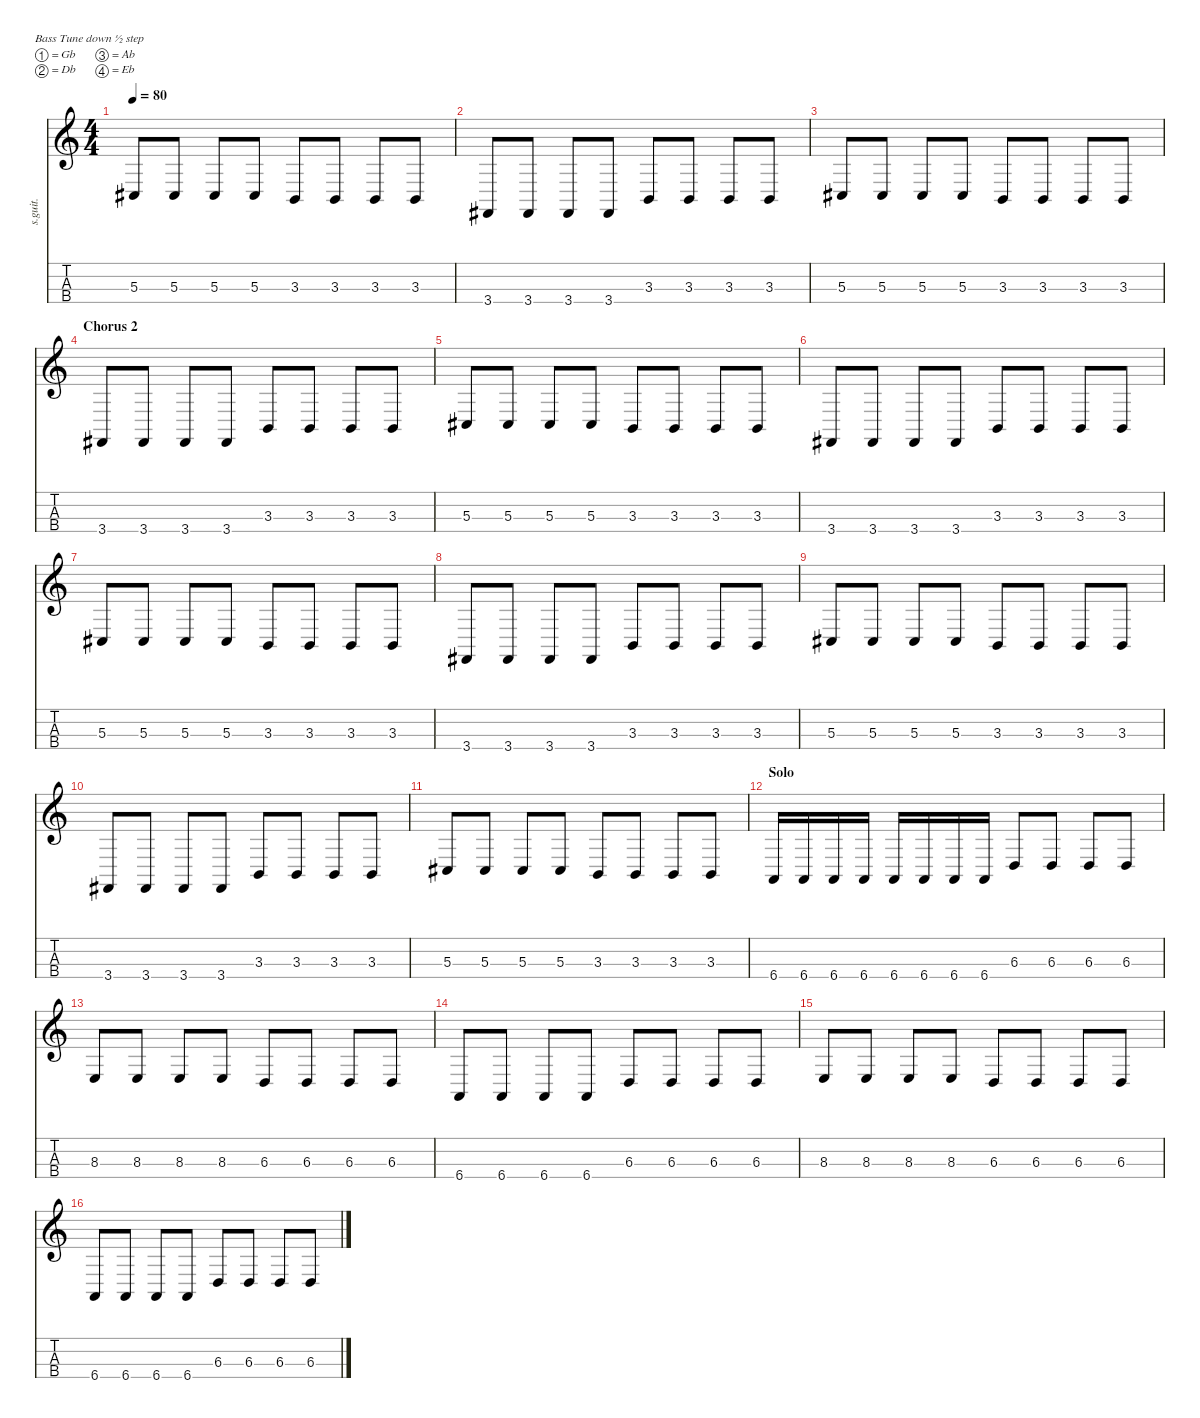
\defaultSystemsLayout 4
\hideDynamics
\bracketExtendMode nobrackets
\track ("Pick Bass (Sharp)" "s.guit.") {instrument electricbasspick}
\staff {score tabs}
\tuning (Gb2 Db2 Ab1 Eb1)
\ts (4 4)
\tempo 80
\clef g2
\ks c
5.3{acc #}.8{lyrics (0 "") lyrics (1 "") lyrics (2 "") lyrics (3 "") lyrics (4 "") dy f} 5.3{acc #}.8{lyrics (0 "") lyrics (1 "") lyrics (2 "") lyrics (3 "") lyrics (4 "")} 5.3{acc #}.8{lyrics (0 "") lyrics (1 "") lyrics (2 "") lyrics (3 "") lyrics (4 "")} 5.3{acc #}.8{lyrics (0 "") lyrics (1 "") lyrics (2 "") lyrics (3 "") lyrics (4 "")} 3.3.8{lyrics (0 "") lyrics (1 "") lyrics (2 "") lyrics (3 "") lyrics (4 "")} 3.3.8{lyrics (0 "") lyrics (1 "") lyrics (2 "") lyrics (3 "") lyrics (4 "")} 3.3.8{lyrics (0 "") lyrics (1 "") lyrics (2 "") lyrics (3 "") lyrics (4 "")} 3.3.8{lyrics (0 "") lyrics (1 "") lyrics (2 "") lyrics (3 "") lyrics (4 "")} |
3.4{acc #}.8{lyrics (0 "") lyrics (1 "") lyrics (2 "") lyrics (3 "") lyrics (4 "")} 3.4{acc #}.8{lyrics (0 "") lyrics (1 "") lyrics (2 "") lyrics (3 "") lyrics (4 "")} 3.4{acc #}.8{lyrics (0 "") lyrics (1 "") lyrics (2 "") lyrics (3 "") lyrics (4 "")} 3.4{acc #}.8{lyrics (0 "") lyrics (1 "") lyrics (2 "") lyrics (3 "") lyrics (4 "")} 3.3.8{lyrics (0 "") lyrics (1 "") lyrics (2 "") lyrics (3 "") lyrics (4 "")} 3.3.8{lyrics (0 "") lyrics (1 "") lyrics (2 "") lyrics (3 "") lyrics (4 "")} 3.3.8{lyrics (0 "") lyrics (1 "") lyrics (2 "") lyrics (3 "") lyrics (4 "")} 3.3.8{lyrics (0 "") lyrics (1 "") lyrics (2 "") lyrics (3 "") lyrics (4 "")} |
5.3{acc #}.8{lyrics (0 "") lyrics (1 "") lyrics (2 "") lyrics (3 "") lyrics (4 "")} 5.3{acc #}.8{lyrics (0 "") lyrics (1 "") lyrics (2 "") lyrics (3 "") lyrics (4 "")} 5.3{acc #}.8{lyrics (0 "") lyrics (1 "") lyrics (2 "") lyrics (3 "") lyrics (4 "")} 5.3{acc #}.8{lyrics (0 "") lyrics (1 "") lyrics (2 "") lyrics (3 "") lyrics (4 "")} 3.3.8{lyrics (0 "") lyrics (1 "") lyrics (2 "") lyrics (3 "") lyrics (4 "")} 3.3.8{lyrics (0 "") lyrics (1 "") lyrics (2 "") lyrics (3 "") lyrics (4 "")} 3.3.8{lyrics (0 "") lyrics (1 "") lyrics (2 "") lyrics (3 "") lyrics (4 "")} 3.3.8{lyrics (0 "") lyrics (1 "") lyrics (2 "") lyrics (3 "") lyrics (4 "")} |
\section ("" "Chorus 2")
3.4{acc #}.8{lyrics (0 "") lyrics (1 "") lyrics (2 "") lyrics (3 "") lyrics (4 "")} 3.4{acc #}.8{lyrics (0 "") lyrics (1 "") lyrics (2 "") lyrics (3 "") lyrics (4 "")} 3.4{acc #}.8{lyrics (0 "") lyrics (1 "") lyrics (2 "") lyrics (3 "") lyrics (4 "")} 3.4{acc #}.8{lyrics (0 "") lyrics (1 "") lyrics (2 "") lyrics (3 "") lyrics (4 "")} 3.3.8{lyrics (0 "") lyrics (1 "") lyrics (2 "") lyrics (3 "") lyrics (4 "")} 3.3.8{lyrics (0 "") lyrics (1 "") lyrics (2 "") lyrics (3 "") lyrics (4 "")} 3.3.8{lyrics (0 "") lyrics (1 "") lyrics (2 "") lyrics (3 "") lyrics (4 "")} 3.3.8{lyrics (0 "") lyrics (1 "") lyrics (2 "") lyrics (3 "") lyrics (4 "")} |
5.3{acc #}.8{lyrics (0 "") lyrics (1 "") lyrics (2 "") lyrics (3 "") lyrics (4 "")} 5.3{acc #}.8{lyrics (0 "") lyrics (1 "") lyrics (2 "") lyrics (3 "") lyrics (4 "")} 5.3{acc #}.8{lyrics (0 "") lyrics (1 "") lyrics (2 "") lyrics (3 "") lyrics (4 "")} 5.3{acc #}.8{lyrics (0 "") lyrics (1 "") lyrics (2 "") lyrics (3 "") lyrics (4 "")} 3.3.8{lyrics (0 "") lyrics (1 "") lyrics (2 "") lyrics (3 "") lyrics (4 "")} 3.3.8{lyrics (0 "") lyrics (1 "") lyrics (2 "") lyrics (3 "") lyrics (4 "")} 3.3.8{lyrics (0 "") lyrics (1 "") lyrics (2 "") lyrics (3 "") lyrics (4 "")} 3.3.8{lyrics (0 "") lyrics (1 "") lyrics (2 "") lyrics (3 "") lyrics (4 "")} |
3.4{acc #}.8{lyrics (0 "") lyrics (1 "") lyrics (2 "") lyrics (3 "") lyrics (4 "")} 3.4{acc #}.8{lyrics (0 "") lyrics (1 "") lyrics (2 "") lyrics (3 "") lyrics (4 "")} 3.4{acc #}.8{lyrics (0 "") lyrics (1 "") lyrics (2 "") lyrics (3 "") lyrics (4 "")} 3.4{acc #}.8{lyrics (0 "") lyrics (1 "") lyrics (2 "") lyrics (3 "") lyrics (4 "")} 3.3.8{lyrics (0 "") lyrics (1 "") lyrics (2 "") lyrics (3 "") lyrics (4 "")} 3.3.8{lyrics (0 "") lyrics (1 "") lyrics (2 "") lyrics (3 "") lyrics (4 "")} 3.3.8{lyrics (0 "") lyrics (1 "") lyrics (2 "") lyrics (3 "") lyrics (4 "")} 3.3.8{lyrics (0 "") lyrics (1 "") lyrics (2 "") lyrics (3 "") lyrics (4 "")} |
5.3{acc #}.8{lyrics (0 "") lyrics (1 "") lyrics (2 "") lyrics (3 "") lyrics (4 "")} 5.3{acc #}.8{lyrics (0 "") lyrics (1 "") lyrics (2 "") lyrics (3 "") lyrics (4 "")} 5.3{acc #}.8{lyrics (0 "") lyrics (1 "") lyrics (2 "") lyrics (3 "") lyrics (4 "")} 5.3{acc #}.8{lyrics (0 "") lyrics (1 "") lyrics (2 "") lyrics (3 "") lyrics (4 "")} 3.3.8{lyrics (0 "") lyrics (1 "") lyrics (2 "") lyrics (3 "") lyrics (4 "")} 3.3.8{lyrics (0 "") lyrics (1 "") lyrics (2 "") lyrics (3 "") lyrics (4 "")} 3.3.8{lyrics (0 "") lyrics (1 "") lyrics (2 "") lyrics (3 "") lyrics (4 "")} 3.3.8{lyrics (0 "") lyrics (1 "") lyrics (2 "") lyrics (3 "") lyrics (4 "")} |
3.4{acc #}.8{lyrics (0 "") lyrics (1 "") lyrics (2 "") lyrics (3 "") lyrics (4 "")} 3.4{acc #}.8{lyrics (0 "") lyrics (1 "") lyrics (2 "") lyrics (3 "") lyrics (4 "")} 3.4{acc #}.8{lyrics (0 "") lyrics (1 "") lyrics (2 "") lyrics (3 "") lyrics (4 "")} 3.4{acc #}.8{lyrics (0 "") lyrics (1 "") lyrics (2 "") lyrics (3 "") lyrics (4 "")} 3.3.8{lyrics (0 "") lyrics (1 "") lyrics (2 "") lyrics (3 "") lyrics (4 "")} 3.3.8{lyrics (0 "") lyrics (1 "") lyrics (2 "") lyrics (3 "") lyrics (4 "")} 3.3.8{lyrics (0 "") lyrics (1 "") lyrics (2 "") lyrics (3 "") lyrics (4 "")} 3.3.8{lyrics (0 "") lyrics (1 "") lyrics (2 "") lyrics (3 "") lyrics (4 "")} |
5.3{acc #}.8{lyrics (0 "") lyrics (1 "") lyrics (2 "") lyrics (3 "") lyrics (4 "")} 5.3{acc #}.8{lyrics (0 "") lyrics (1 "") lyrics (2 "") lyrics (3 "") lyrics (4 "")} 5.3{acc #}.8{lyrics (0 "") lyrics (1 "") lyrics (2 "") lyrics (3 "") lyrics (4 "")} 5.3{acc #}.8{lyrics (0 "") lyrics (1 "") lyrics (2 "") lyrics (3 "") lyrics (4 "")} 3.3.8{lyrics (0 "") lyrics (1 "") lyrics (2 "") lyrics (3 "") lyrics (4 "")} 3.3.8{lyrics (0 "") lyrics (1 "") lyrics (2 "") lyrics (3 "") lyrics (4 "")} 3.3.8{lyrics (0 "") lyrics (1 "") lyrics (2 "") lyrics (3 "") lyrics (4 "")} 3.3.8{lyrics (0 "") lyrics (1 "") lyrics (2 "") lyrics (3 "") lyrics (4 "")} |
3.4{acc #}.8{lyrics (0 "") lyrics (1 "") lyrics (2 "") lyrics (3 "") lyrics (4 "")} 3.4{acc #}.8{lyrics (0 "") lyrics (1 "") lyrics (2 "") lyrics (3 "") lyrics (4 "")} 3.4{acc #}.8{lyrics (0 "") lyrics (1 "") lyrics (2 "") lyrics (3 "") lyrics (4 "")} 3.4{acc #}.8{lyrics (0 "") lyrics (1 "") lyrics (2 "") lyrics (3 "") lyrics (4 "")} 3.3.8{lyrics (0 "") lyrics (1 "") lyrics (2 "") lyrics (3 "") lyrics (4 "")} 3.3.8{lyrics (0 "") lyrics (1 "") lyrics (2 "") lyrics (3 "") lyrics (4 "")} 3.3.8{lyrics (0 "") lyrics (1 "") lyrics (2 "") lyrics (3 "") lyrics (4 "")} 3.3.8{lyrics (0 "") lyrics (1 "") lyrics (2 "") lyrics (3 "") lyrics (4 "")} |
5.3{acc #}.8{lyrics (0 "") lyrics (1 "") lyrics (2 "") lyrics (3 "") lyrics (4 "")} 5.3{acc #}.8{lyrics (0 "") lyrics (1 "") lyrics (2 "") lyrics (3 "") lyrics (4 "")} 5.3{acc #}.8{lyrics (0 "") lyrics (1 "") lyrics (2 "") lyrics (3 "") lyrics (4 "")} 5.3{acc #}.8{lyrics (0 "") lyrics (1 "") lyrics (2 "") lyrics (3 "") lyrics (4 "")} 3.3.8{lyrics (0 "") lyrics (1 "") lyrics (2 "") lyrics (3 "") lyrics (4 "")} 3.3.8{lyrics (0 "") lyrics (1 "") lyrics (2 "") lyrics (3 "") lyrics (4 "")} 3.3.8{lyrics (0 "") lyrics (1 "") lyrics (2 "") lyrics (3 "") lyrics (4 "")} 3.3.8{lyrics (0 "") lyrics (1 "") lyrics (2 "") lyrics (3 "") lyrics (4 "")} |
\section ("" "Solo")
6.4.16{lyrics (0 "") lyrics (1 "") lyrics (2 "") lyrics (3 "") lyrics (4 "")} 6.4.16{lyrics (0 "") lyrics (1 "") lyrics (2 "") lyrics (3 "") lyrics (4 "")} 6.4.16{lyrics (0 "") lyrics (1 "") lyrics (2 "") lyrics (3 "") lyrics (4 "")} 6.4.16{lyrics (0 "") lyrics (1 "") lyrics (2 "") lyrics (3 "") lyrics (4 "")} 6.4.16{lyrics (0 "") lyrics (1 "") lyrics (2 "") lyrics (3 "") lyrics (4 "")} 6.4.16{lyrics (0 "") lyrics (1 "") lyrics (2 "") lyrics (3 "") lyrics (4 "")} 6.4.16{lyrics (0 "") lyrics (1 "") lyrics (2 "") lyrics (3 "") lyrics (4 "")} 6.4.16{lyrics (0 "") lyrics (1 "") lyrics (2 "") lyrics (3 "") lyrics (4 "")} 6.3.8{lyrics (0 "") lyrics (1 "") lyrics (2 "") lyrics (3 "") lyrics (4 "")} 6.3.8{lyrics (0 "") lyrics (1 "") lyrics (2 "") lyrics (3 "") lyrics (4 "")} 6.3.8{lyrics (0 "") lyrics (1 "") lyrics (2 "") lyrics (3 "") lyrics (4 "")} 6.3.8{lyrics (0 "") lyrics (1 "") lyrics (2 "") lyrics (3 "") lyrics (4 "")} |
8.3.8{lyrics (0 "") lyrics (1 "") lyrics (2 "") lyrics (3 "") lyrics (4 "")} 8.3.8{lyrics (0 "") lyrics (1 "") lyrics (2 "") lyrics (3 "") lyrics (4 "")} 8.3.8{lyrics (0 "") lyrics (1 "") lyrics (2 "") lyrics (3 "") lyrics (4 "")} 8.3.8{lyrics (0 "") lyrics (1 "") lyrics (2 "") lyrics (3 "") lyrics (4 "")} 6.3.8{lyrics (0 "") lyrics (1 "") lyrics (2 "") lyrics (3 "") lyrics (4 "")} 6.3.8{lyrics (0 "") lyrics (1 "") lyrics (2 "") lyrics (3 "") lyrics (4 "")} 6.3.8{lyrics (0 "") lyrics (1 "") lyrics (2 "") lyrics (3 "") lyrics (4 "")} 6.3.8{lyrics (0 "") lyrics (1 "") lyrics (2 "") lyrics (3 "") lyrics (4 "")} |
6.4.8{lyrics (0 "") lyrics (1 "") lyrics (2 "") lyrics (3 "") lyrics (4 "")} 6.4.8{lyrics (0 "") lyrics (1 "") lyrics (2 "") lyrics (3 "") lyrics (4 "")} 6.4.8{lyrics (0 "") lyrics (1 "") lyrics (2 "") lyrics (3 "") lyrics (4 "")} 6.4.8{lyrics (0 "") lyrics (1 "") lyrics (2 "") lyrics (3 "") lyrics (4 "")} 6.3.8{lyrics (0 "") lyrics (1 "") lyrics (2 "") lyrics (3 "") lyrics (4 "")} 6.3.8{lyrics (0 "") lyrics (1 "") lyrics (2 "") lyrics (3 "") lyrics (4 "")} 6.3.8{lyrics (0 "") lyrics (1 "") lyrics (2 "") lyrics (3 "") lyrics (4 "")} 6.3.8{lyrics (0 "") lyrics (1 "") lyrics (2 "") lyrics (3 "") lyrics (4 "")} |
8.3.8{lyrics (0 "") lyrics (1 "") lyrics (2 "") lyrics (3 "") lyrics (4 "")} 8.3.8{lyrics (0 "") lyrics (1 "") lyrics (2 "") lyrics (3 "") lyrics (4 "")} 8.3.8{lyrics (0 "") lyrics (1 "") lyrics (2 "") lyrics (3 "") lyrics (4 "")} 8.3.8{lyrics (0 "") lyrics (1 "") lyrics (2 "") lyrics (3 "") lyrics (4 "")} 6.3.8{lyrics (0 "") lyrics (1 "") lyrics (2 "") lyrics (3 "") lyrics (4 "")} 6.3.8{lyrics (0 "") lyrics (1 "") lyrics (2 "") lyrics (3 "") lyrics (4 "")} 6.3.8{lyrics (0 "") lyrics (1 "") lyrics (2 "") lyrics (3 "") lyrics (4 "")} 6.3.8{lyrics (0 "") lyrics (1 "") lyrics (2 "") lyrics (3 "") lyrics (4 "")} |
6.4.8{lyrics (0 "") lyrics (1 "") lyrics (2 "") lyrics (3 "") lyrics (4 "")} 6.4.8{lyrics (0 "") lyrics (1 "") lyrics (2 "") lyrics (3 "") lyrics (4 "")} 6.4.8{lyrics (0 "") lyrics (1 "") lyrics (2 "") lyrics (3 "") lyrics (4 "")} 6.4.8{lyrics (0 "") lyrics (1 "") lyrics (2 "") lyrics (3 "") lyrics (4 "")} 6.3.8{lyrics (0 "") lyrics (1 "") lyrics (2 "") lyrics (3 "") lyrics (4 "")} 6.3.8{lyrics (0 "") lyrics (1 "") lyrics (2 "") lyrics (3 "") lyrics (4 "")} 6.3.8{lyrics (0 "") lyrics (1 "") lyrics (2 "") lyrics (3 "") lyrics (4 "")} 6.3.8{lyrics (0 "") lyrics (1 "") lyrics (2 "") lyrics (3 "") lyrics (4 "")}
